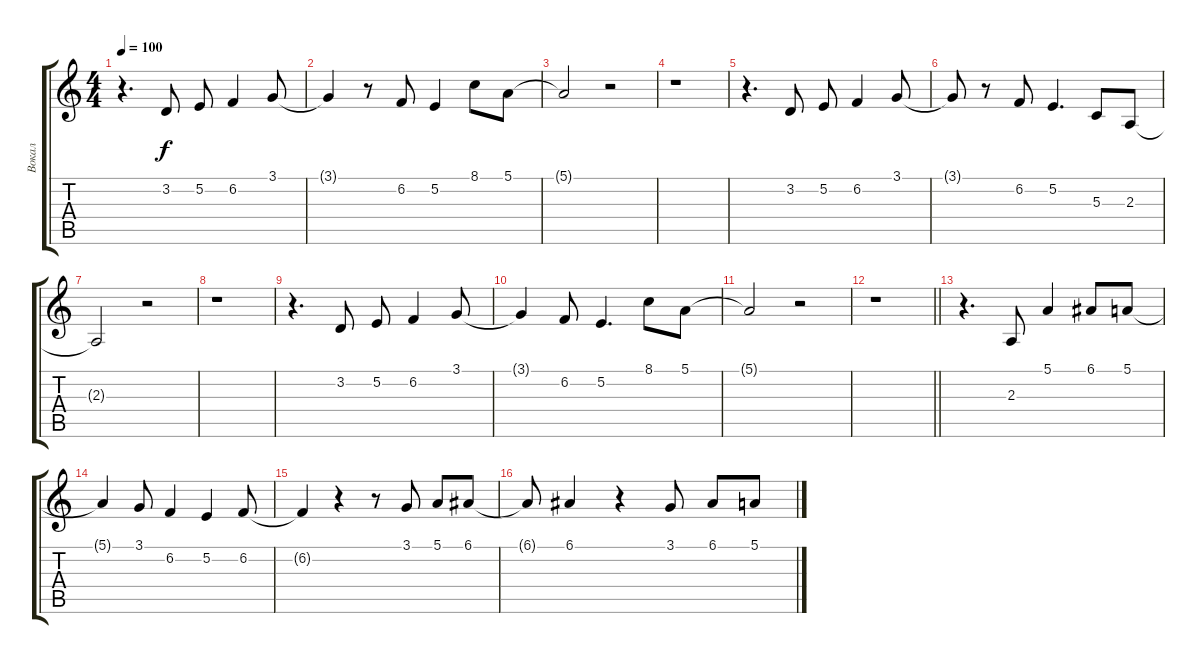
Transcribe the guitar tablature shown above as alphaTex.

\track ("Вокал" "Вокал") {instrument tenorsax}
\staff {score tabs}
\tuning (E4 B3 G3 D3 A2 E2) {hide}
\ts (4 4)
\tempo 100
\clef g2
\ks c
r.4{d dy f} 3.2.8 5.2.8 6.2.4 3.1.8 |
3.1{t}.4 r.8 6.2.8 5.2.4 8.1.8 5.1.8 |
5.1{t}.2 r.2 |
r.1 |
r.4{d} 3.2.8 5.2.8 6.2.4 3.1.8 |
3.1{t}.8 r.8 6.2.8 5.2.4{d} 5.3.8 2.3.8 |
2.3{t}.2 r.2 |
r.1 |
r.4{d} 3.2.8 5.2.8 6.2.4 3.1.8 |
3.1{t}.4 6.2.8 5.2.4{d} 8.1.8 5.1.8 |
5.1{t}.2 r.2 |
\barLineRight lightlight
r.1 |
r.4{d} 2.3.8 5.1.4 6.1.8 5.1.8 |
5.1{t}.4 3.1.8 6.2.4 5.2.4 6.2.8 |
6.2{t}.4 r.4 r.8 3.1.8 5.1.8 6.1.8 |
6.1{t}.8 6.1.4 r.4 3.1.8 6.1.8 5.1.8
